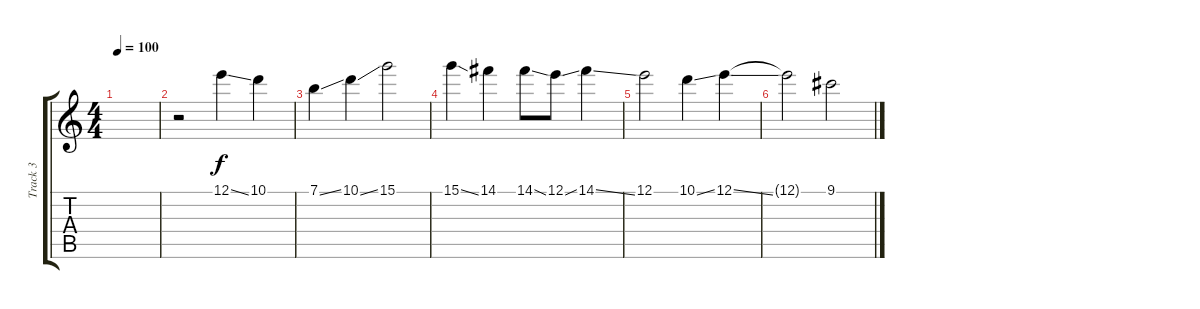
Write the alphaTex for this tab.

\track ("Track 3" "Track 3") {instrument electricguitarjazz}
\staff {score tabs}
\tuning (E4 B3 G3 D3 A2 E2) {hide}
\ts (4 4)
\tempo 100
\clef g2
\ks c
|
r.2 12.1{ss}.4 10.1.4 |
7.1{ss}.4 10.1{ss}.4 15.1.2 |
15.1{ss}.4 14.1.4 14.1{ss}.8 12.1{ss}.8 14.1{ss}.4 |
12.1.2 10.1{ss}.4 12.1{ss}.4 |
12.1{t}.2 9.1.2
